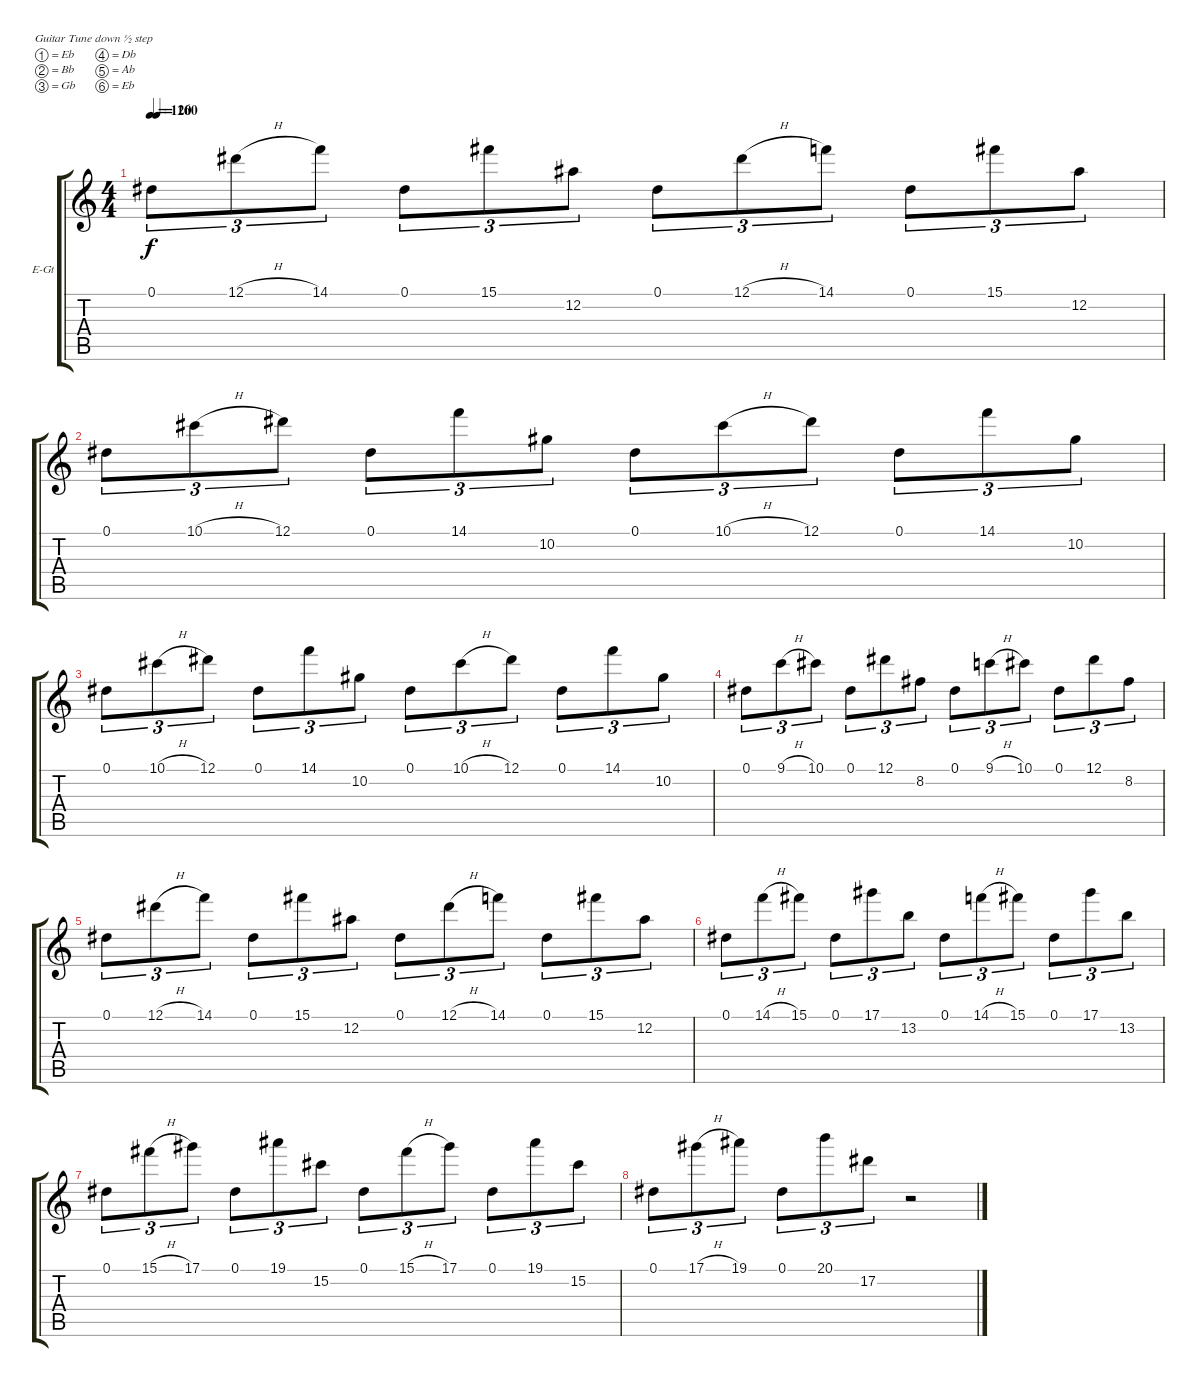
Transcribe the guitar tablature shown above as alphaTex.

\defaultSystemsLayout 4
\bracketExtendMode groupsimilarinstruments
\firstSystemTrackNameOrientation horizontal
\otherSystemsTrackNameOrientation horizontal
\track ("Luke Hoskin" "E-Gt") {instrument distortionguitar}
\staff {score tabs}
\tuning (Eb4 Bb3 Gb3 Db3 Ab2 Eb2)
\ts (4 4)
\tempo 120
\tempo (160 0.00625)
\clef g2
\ks c
0.1.8{tu (3 2) dy f} 12.1{h}.8{tu (3 2)} 14.1.8{tu (3 2)} 0.1.8{tu (3 2)} 15.1.8{tu (3 2)} 12.2.8{tu (3 2)} 0.1.8{tu (3 2)} 12.1{h}.8{tu (3 2)} 14.1.8{tu (3 2)} 0.1.8{tu (3 2)} 15.1.8{tu (3 2)} 12.2.8{tu (3 2)} |
0.1.8{tu (3 2)} 10.1{h}.8{tu (3 2)} 12.1.8{tu (3 2)} 0.1.8{tu (3 2)} 14.1.8{tu (3 2)} 10.2.8{tu (3 2)} 0.1.8{tu (3 2)} 10.1{h}.8{tu (3 2)} 12.1.8{tu (3 2)} 0.1.8{tu (3 2)} 14.1.8{tu (3 2)} 10.2.8{tu (3 2)} |
0.1.8{tu (3 2)} 10.1{h}.8{tu (3 2)} 12.1.8{tu (3 2)} 0.1.8{tu (3 2)} 14.1.8{tu (3 2)} 10.2.8{tu (3 2)} 0.1.8{tu (3 2)} 10.1{h}.8{tu (3 2)} 12.1.8{tu (3 2)} 0.1.8{tu (3 2)} 14.1.8{tu (3 2)} 10.2.8{tu (3 2)} |
0.1.8{tu (3 2)} 9.1{h}.8{tu (3 2)} 10.1.8{tu (3 2)} 0.1.8{tu (3 2)} 12.1.8{tu (3 2)} 8.2.8{tu (3 2)} 0.1.8{tu (3 2)} 9.1{h}.8{tu (3 2)} 10.1.8{tu (3 2)} 0.1.8{tu (3 2)} 12.1.8{tu (3 2)} 8.2.8{tu (3 2)} |
0.1.8{tu (3 2)} 12.1{h}.8{tu (3 2)} 14.1.8{tu (3 2)} 0.1.8{tu (3 2)} 15.1.8{tu (3 2)} 12.2.8{tu (3 2)} 0.1.8{tu (3 2)} 12.1{h}.8{tu (3 2)} 14.1.8{tu (3 2)} 0.1.8{tu (3 2)} 15.1.8{tu (3 2)} 12.2.8{tu (3 2)} |
0.1.8{tu (3 2)} 14.1{h}.8{tu (3 2)} 15.1.8{tu (3 2)} 0.1.8{tu (3 2)} 17.1.8{tu (3 2)} 13.2.8{tu (3 2)} 0.1.8{tu (3 2)} 14.1{h}.8{tu (3 2)} 15.1.8{tu (3 2)} 0.1.8{tu (3 2)} 17.1.8{tu (3 2)} 13.2.8{tu (3 2)} |
0.1.8{tu (3 2)} 15.1{h}.8{tu (3 2)} 17.1.8{tu (3 2)} 0.1.8{tu (3 2)} 19.1.8{tu (3 2)} 15.2.8{tu (3 2)} 0.1.8{tu (3 2)} 15.1{h}.8{tu (3 2)} 17.1.8{tu (3 2)} 0.1.8{tu (3 2)} 19.1.8{tu (3 2)} 15.2.8{tu (3 2)} |
0.1.8{tu (3 2)} 17.1{h}.8{tu (3 2)} 19.1.8{tu (3 2)} 0.1.8{tu (3 2)} 20.1.8{tu (3 2)} 17.2.8{tu (3 2)} r.2
